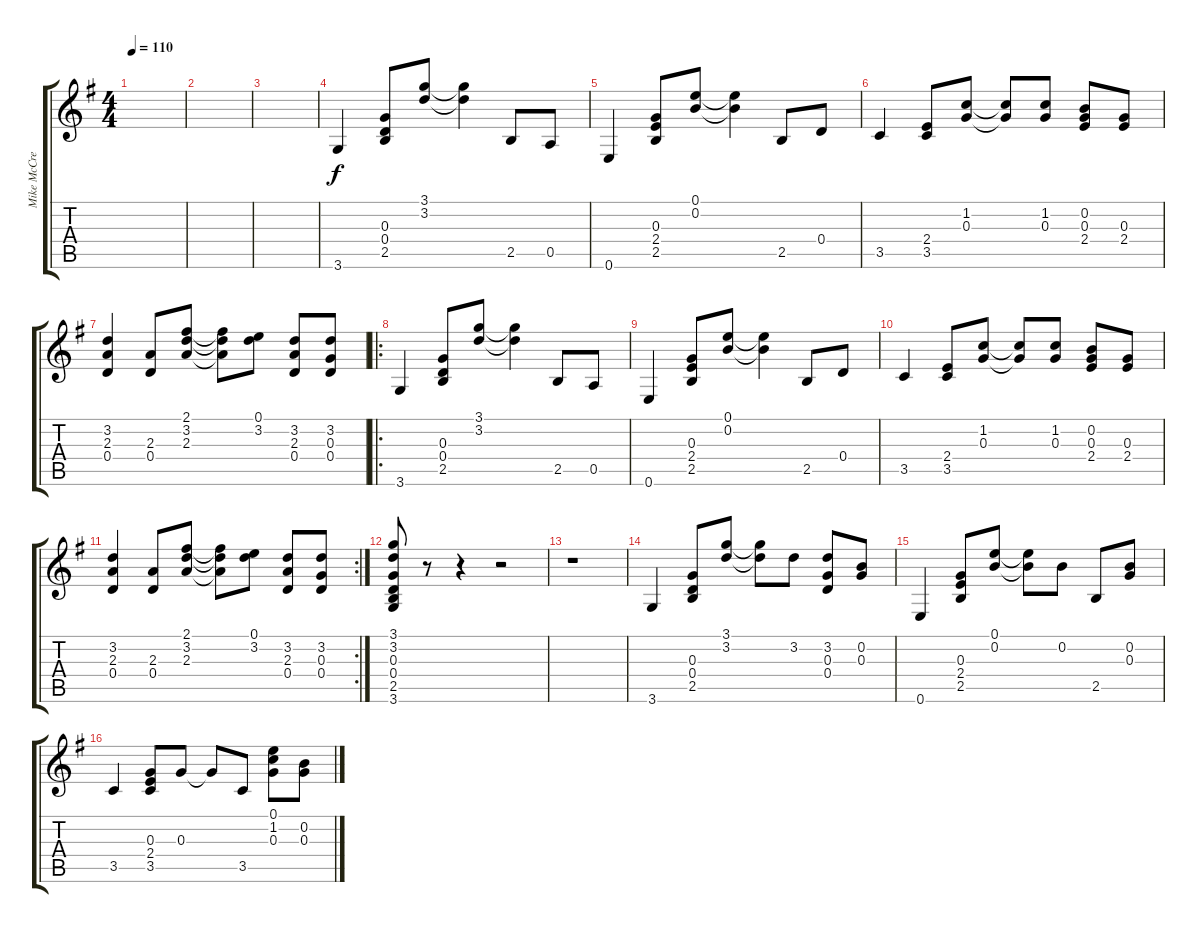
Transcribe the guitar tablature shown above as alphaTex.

\track ("Mike McCready" "Mike McCre") {instrument distortionguitar}
\staff {score tabs}
\tuning (E4 B3 G3 D3 A2 E2) {hide}
\ts (4 4)
\tempo 110
\clef g2
\ks g
|
|
|
3.6.4 (0.3 0.4 2.5).8 (3.1 3.2).8 (3.1{t} 3.2{t}).4 2.5.8 0.5.8 |
0.6.4 (0.3 2.4 2.5).8 (0.1 0.2).8 (0.1{t} 0.2{t}).4 2.5.8 0.4.8 |
3.5.4 (2.4 3.5).8 (1.2 0.3).8 (1.2{t} 0.3{t}).8 (1.2 0.3).8 (0.2 0.3 2.4).8 (0.3 2.4).8 |
(3.2 2.3 0.4).4 (2.3 0.4).8 (2.1 3.2 2.3).8 (2.1{t} 3.2{t} 2.3{t}).8 (0.1 3.2).8 (3.2 2.3 0.4).8 (3.2 0.3 0.4).8 |
\ro
3.6.4 (0.3 0.4 2.5).8 (3.1 3.2).8 (3.1{t} 3.2{t}).4 2.5.8 0.5.8 |
0.6.4 (0.3 2.4 2.5).8 (0.1 0.2).8 (0.1{t} 0.2{t}).4 2.5.8 0.4.8 |
3.5.4 (2.4 3.5).8 (1.2 0.3).8 (1.2{t} 0.3{t}).8 (1.2 0.3).8 (0.2 0.3 2.4).8 (0.3 2.4).8 |
\rc 2
(3.2 2.3 0.4).4 (2.3 0.4).8 (2.1 3.2 2.3).8 (2.1{t} 3.2{t} 2.3{t}).8 (0.1 3.2).8 (3.2 2.3 0.4).8 (3.2 0.3 0.4).8 |
(3.1 3.2 0.3 0.4 2.5 3.6).8 r.8 r.4 r.2 |
r.1 |
3.6.4 (0.3 0.4 2.5).8 (3.1 3.2).8 (3.1{t} 3.2{t}).8 3.2.8 (3.2 0.3 0.4).8 (0.2 0.3).8 |
0.6.4 (0.3 2.4 2.5).8 (0.1 0.2).8 (0.1{t} 0.2{t}).8 0.2.8 2.5.8 (0.2 0.3).8 |
3.5.4 (0.3 2.4 3.5).8 0.3.8 0.3{t}.8 3.5.8 (0.1 1.2 0.3).8 (0.2 0.3).8
